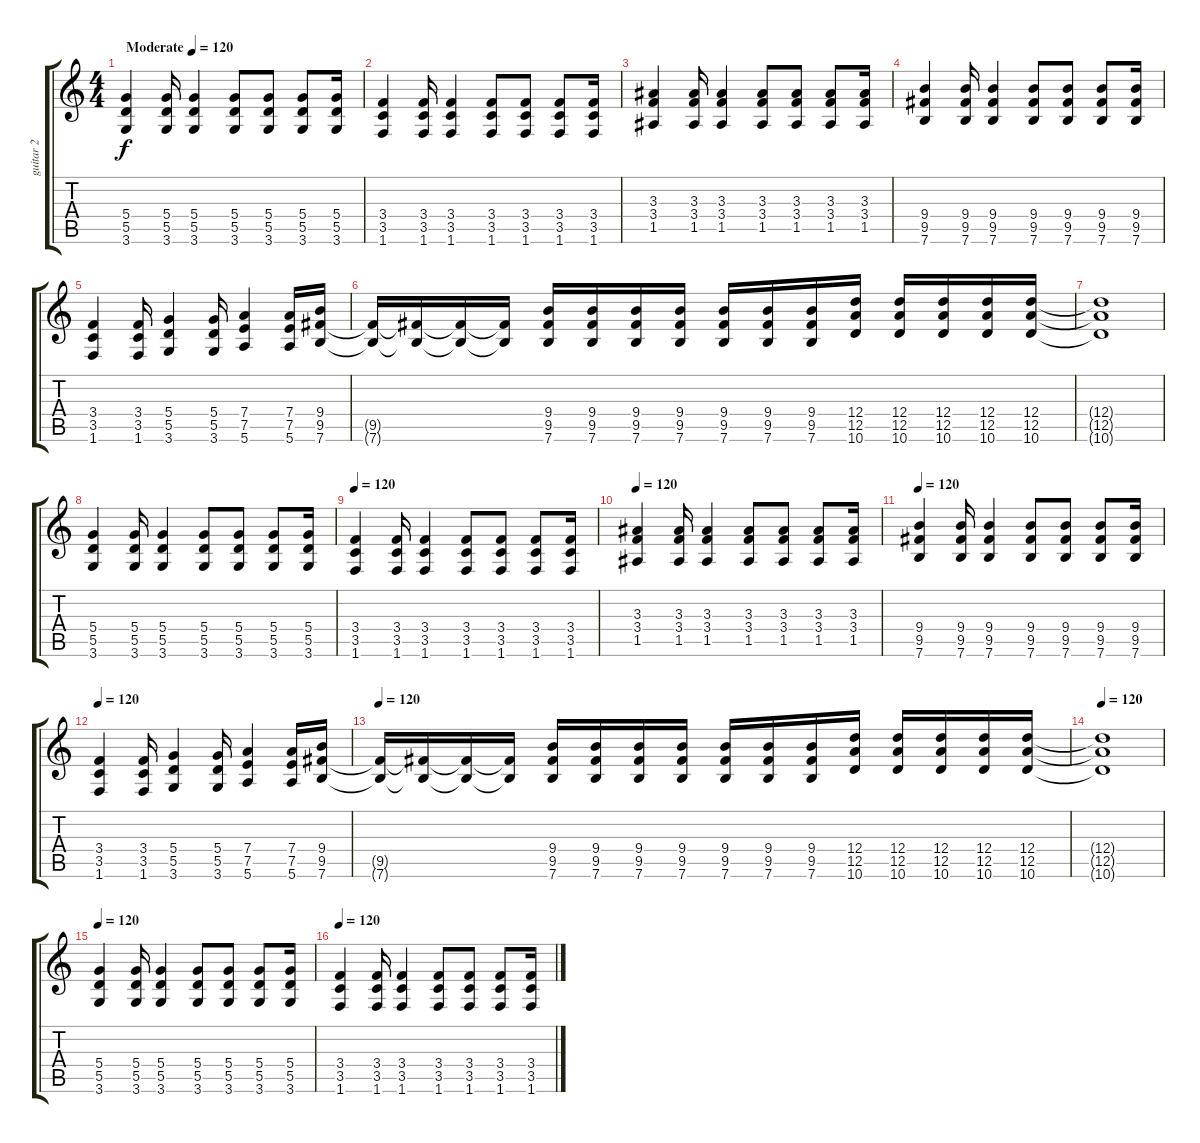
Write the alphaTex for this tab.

\track ("guitar 2" "guitar 2") {instrument distortionguitar}
\staff {score tabs}
\tuning (E4 B3 G3 D3 A2 E2) {hide}
\ts (4 4)
\tempo (120 "Moderate")
\clef g2
\ks c
(5.4 5.5 3.6).4{dy f instrument distortionguitar} (5.4 5.5 3.6).16 (5.4 5.5 3.6).4 (5.4 5.5 3.6).8 (5.4 5.5 3.6).8 (5.4 5.5 3.6).8 (5.4 5.5 3.6).16 |
(3.4 3.5 1.6).4 (3.4 3.5 1.6).16 (3.4 3.5 1.6).4 (3.4 3.5 1.6).8 (3.4 3.5 1.6).8 (3.4 3.5 1.6).8 (3.4 3.5 1.6).16 |
(3.3 3.4 1.5).4 (3.3 3.4 1.5).16 (3.3 3.4 1.5).4 (3.3 3.4 1.5).8 (3.3 3.4 1.5).8 (3.3 3.4 1.5).8 (3.3 3.4 1.5).16 |
(9.4 9.5 7.6).4 (9.4 9.5 7.6).16 (9.4 9.5 7.6).4 (9.4 9.5 7.6).8 (9.4 9.5 7.6).8 (9.4 9.5 7.6).8 (9.4 9.5 7.6).16 |
(3.4 3.5 1.6).4 (3.4 3.5 1.6).16 (5.4 5.5 3.6).4 (5.4 5.5 3.6).16 (7.4 7.5 5.6).4 (7.4 7.5 5.6).16 (9.4 9.5 7.6).16 |
(9.5{t} 7.6{t}).16 (9.5{t} 7.6{t}).16 (9.5{t} 7.6{t}).16 (9.5{t} 7.6{t}).16 (9.4 9.5 7.6).16 (9.4 9.5 7.6).16 (9.4 9.5 7.6).16 (9.4 9.5 7.6).16 (9.4 9.5 7.6).16 (9.4 9.5 7.6).16 (9.4 9.5 7.6).16 (12.4 12.5 10.6).16 (12.4 12.5 10.6).16 (12.4 12.5 10.6).16 (12.4 12.5 10.6).16 (12.4 12.5 10.6).16 |
(12.4{t} 12.5{t} 10.6{t}).1 |
(5.4 5.5 3.6).4 (5.4 5.5 3.6).16 (5.4 5.5 3.6).4 (5.4 5.5 3.6).8 (5.4 5.5 3.6).8 (5.4 5.5 3.6).8 (5.4 5.5 3.6).16 |
\tempo 150
\tempo 120
(3.4 3.5 1.6).4 (3.4 3.5 1.6).16 (3.4 3.5 1.6).4 (3.4 3.5 1.6).8 (3.4 3.5 1.6).8 (3.4 3.5 1.6).8 (3.4 3.5 1.6).16 |
\tempo 200
\tempo 120
(3.3 3.4 1.5).4 (3.3 3.4 1.5).16 (3.3 3.4 1.5).4 (3.3 3.4 1.5).8 (3.3 3.4 1.5).8 (3.3 3.4 1.5).8 (3.3 3.4 1.5).16 |
\tempo 200
\tempo 120
(9.4 9.5 7.6).4 (9.4 9.5 7.6).16 (9.4 9.5 7.6).4 (9.4 9.5 7.6).8 (9.4 9.5 7.6).8 (9.4 9.5 7.6).8 (9.4 9.5 7.6).16 |
\tempo 200
\tempo 120
(3.4 3.5 1.6).4 (3.4 3.5 1.6).16 (5.4 5.5 3.6).4 (5.4 5.5 3.6).16 (7.4 7.5 5.6).4 (7.4 7.5 5.6).16 (9.4 9.5 7.6).16 |
\tempo 120
(9.5{t} 7.6{t}).16 (9.5{t} 7.6{t}).16 (9.5{t} 7.6{t}).16 (9.5{t} 7.6{t}).16 (9.4 9.5 7.6).16 (9.4 9.5 7.6).16 (9.4 9.5 7.6).16 (9.4 9.5 7.6).16 (9.4 9.5 7.6).16 (9.4 9.5 7.6).16 (9.4 9.5 7.6).16 (12.4 12.5 10.6).16 (12.4 12.5 10.6).16 (12.4 12.5 10.6).16 (12.4 12.5 10.6).16 (12.4 12.5 10.6).16 |
\tempo 120
(12.4{t} 12.5{t} 10.6{t}).1 |
\tempo 120
(5.4 5.5 3.6).4 (5.4 5.5 3.6).16 (5.4 5.5 3.6).4 (5.4 5.5 3.6).8 (5.4 5.5 3.6).8 (5.4 5.5 3.6).8 (5.4 5.5 3.6).16 |
\tempo 120
(3.4 3.5 1.6).4 (3.4 3.5 1.6).16 (3.4 3.5 1.6).4 (3.4 3.5 1.6).8 (3.4 3.5 1.6).8 (3.4 3.5 1.6).8 (3.4 3.5 1.6).16
